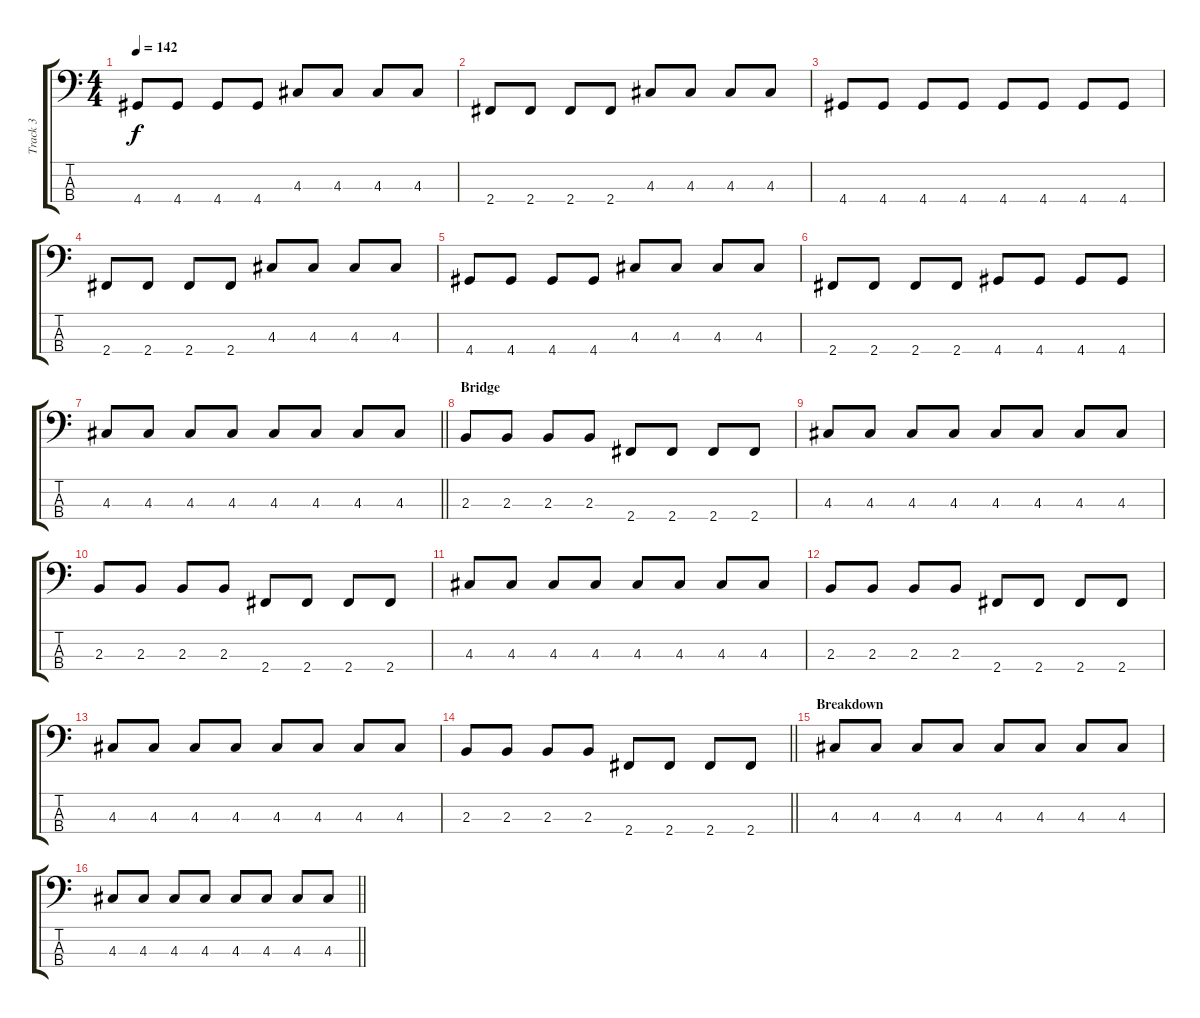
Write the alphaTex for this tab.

\track ("Track 3" "Track 3") {instrument electricbassfinger}
\staff {score tabs}
\tuning (G2 D2 A1 E1) {hide}
\ts (4 4)
\tempo 142
\clef f4
\ks c
4.4.8{dy f} 4.4.8 4.4.8 4.4.8 4.3.8 4.3.8 4.3.8 4.3.8 |
2.4.8 2.4.8 2.4.8 2.4.8 4.3.8 4.3.8 4.3.8 4.3.8 |
4.4.8 4.4.8 4.4.8 4.4.8 4.4.8 4.4.8 4.4.8 4.4.8 |
2.4.8 2.4.8 2.4.8 2.4.8 4.3.8 4.3.8 4.3.8 4.3.8 |
4.4.8 4.4.8 4.4.8 4.4.8 4.3.8 4.3.8 4.3.8 4.3.8 |
2.4.8 2.4.8 2.4.8 2.4.8 4.4.8 4.4.8 4.4.8 4.4.8 |
\barLineRight lightlight
4.3.8 4.3.8 4.3.8 4.3.8 4.3.8 4.3.8 4.3.8 4.3.8 |
\section ("" "Bridge")
2.3.8 2.3.8 2.3.8 2.3.8 2.4.8 2.4.8 2.4.8 2.4.8 |
4.3.8 4.3.8 4.3.8 4.3.8 4.3.8 4.3.8 4.3.8 4.3.8 |
2.3.8 2.3.8 2.3.8 2.3.8 2.4.8 2.4.8 2.4.8 2.4.8 |
4.3.8 4.3.8 4.3.8 4.3.8 4.3.8 4.3.8 4.3.8 4.3.8 |
2.3.8 2.3.8 2.3.8 2.3.8 2.4.8 2.4.8 2.4.8 2.4.8 |
4.3.8 4.3.8 4.3.8 4.3.8 4.3.8 4.3.8 4.3.8 4.3.8 |
\barLineRight lightlight
2.3.8 2.3.8 2.3.8 2.3.8 2.4.8 2.4.8 2.4.8 2.4.8 |
\section ("" "Breakdown")
4.3.8 4.3.8 4.3.8 4.3.8 4.3.8 4.3.8 4.3.8 4.3.8 |
\barLineRight lightlight
4.3.8 4.3.8 4.3.8 4.3.8 4.3.8 4.3.8 4.3.8 4.3.8
